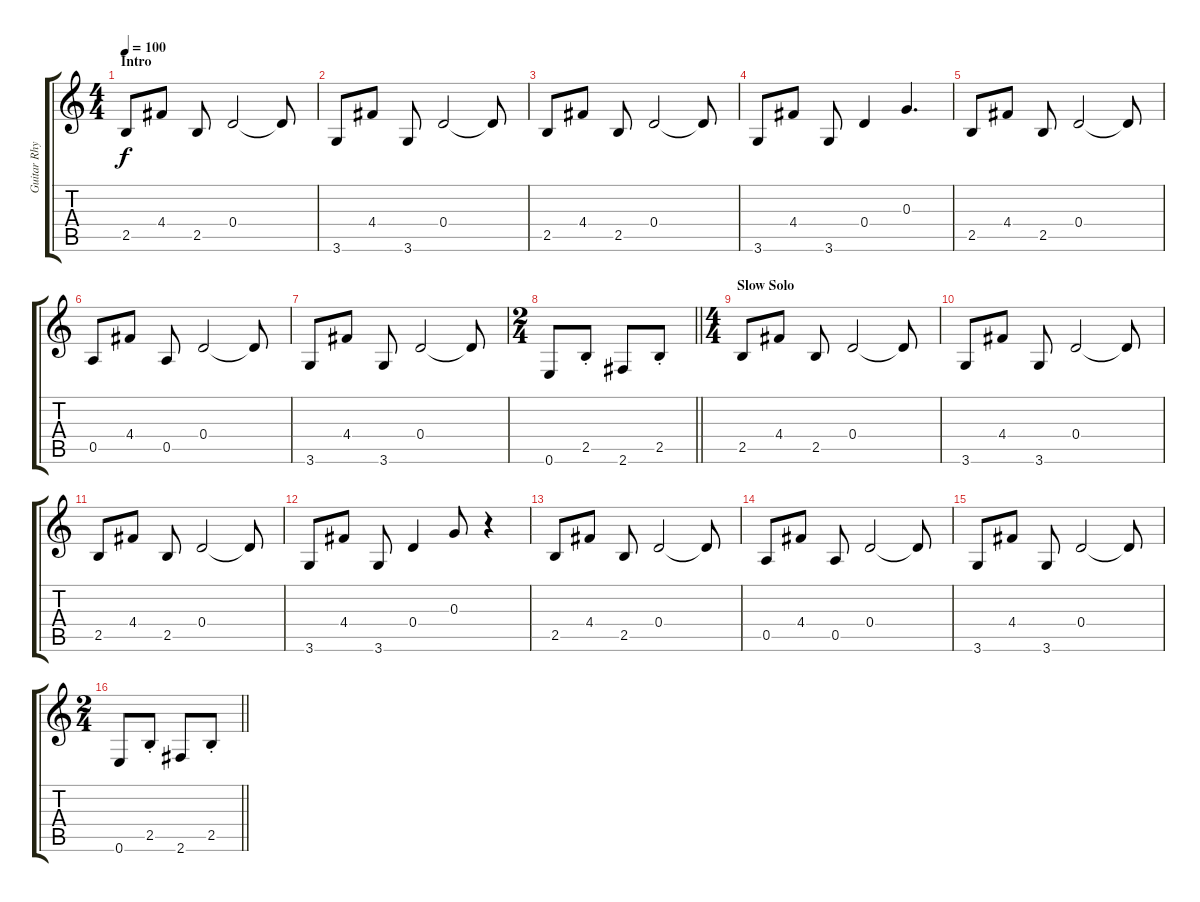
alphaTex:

\track ("Guitar Rhythm" "Guitar Rhy") {instrument electricguitarclean}
\staff {score tabs}
\tuning (E4 B3 G3 D3 A2 E2) {hide}
\ts (4 4)
\section ("" "Intro")
\tempo 100
\clef g2
\ks c
2.5.8{dy f instrument electricguitarclean} 4.4.8 2.5.8 0.4.2 0.4{t}.8 |
3.6.8 4.4.8 3.6.8 0.4.2 0.4{t}.8 |
2.5.8 4.4.8 2.5.8 0.4.2 0.4{t}.8 |
3.6.8 4.4.8 3.6.8 0.4.4 0.3.4{d} |
2.5.8 4.4.8 2.5.8 0.4.2 0.4{t}.8 |
0.5.8 4.4.8 0.5.8 0.4.2 0.4{t}.8 |
3.6.8 4.4.8 3.6.8 0.4.2 0.4{t}.8 |
\ts (2 4)
\barLineRight lightlight
0.6.8 2.5{st}.8 2.6.8 2.5{st}.8 |
\ts (4 4)
\section ("" "Slow Solo")
2.5.8 4.4.8 2.5.8 0.4.2 0.4{t}.8 |
3.6.8 4.4.8 3.6.8 0.4.2 0.4{t}.8 |
2.5.8 4.4.8 2.5.8 0.4.2 0.4{t}.8 |
3.6.8 4.4.8 3.6.8 0.4.4 0.3.8 r.4 |
2.5.8 4.4.8 2.5.8 0.4.2 0.4{t}.8 |
0.5.8 4.4.8 0.5.8 0.4.2 0.4{t}.8 |
3.6.8 4.4.8 3.6.8 0.4.2 0.4{t}.8 |
\ts (2 4)
\barLineRight lightlight
0.6.8 2.5{st}.8 2.6.8 2.5{st}.8
